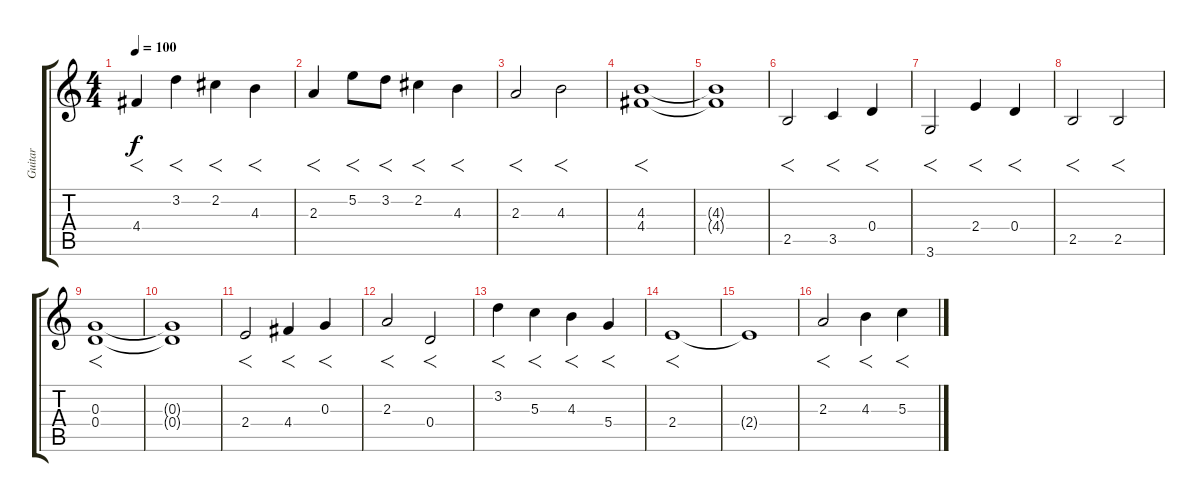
\track ("Guitar" "Guitar") {instrument overdrivenguitar}
\staff {score tabs}
\tuning (E4 B3 G3 D3 A2 E2) {hide}
\ts (4 4)
\tempo 100
\clef g2
\ks c
4.4.4{f dy f} 3.2.4{f} 2.2.4{f} 4.3.4{f} |
2.3.4{f} 5.2.8{f} 3.2.8{f} 2.2.4{f} 4.3.4{f} |
2.3.2{f} 4.3.2{f} |
(4.3 4.4).1{f} |
(4.3{t} 4.4{t}).1 |
2.5.2{f} 3.5.4{f} 0.4.4{f} |
3.6.2{f} 2.4.4{f} 0.4.4{f} |
2.5.2{f} 2.5.2{f} |
(0.3 0.4).1{f} |
(0.3{t} 0.4{t}).1 |
2.4.2{f} 4.4.4{f} 0.3.4{f} |
2.3.2{f} 0.4.2{f} |
3.2.4{f} 5.3.4{f} 4.3.4{f} 5.4.4{f} |
2.4.1{f} |
2.4{t}.1 |
2.3.2{f} 4.3.4{f} 5.3.4{f}
